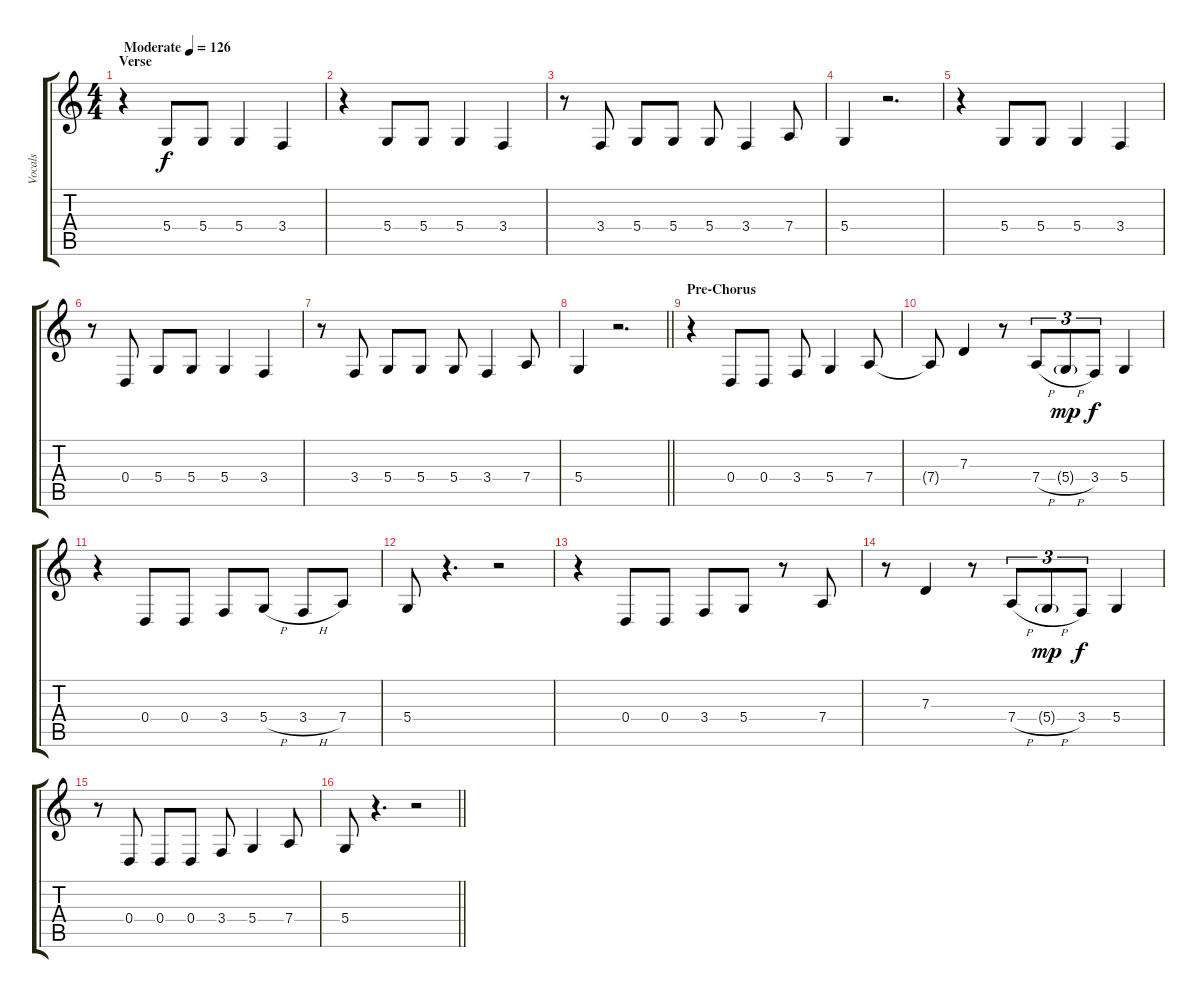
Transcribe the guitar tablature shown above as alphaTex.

\track ("Vocals" "Vocals") {instrument lead6voice}
\staff {score tabs}
\tuning (E4 B3 G3 D3 A2 E2) {hide}
\ts (4 4)
\section ("" "Verse")
\tempo (126 "Moderate")
\clef g2
\ks c
r.4{dy f instrument lead6voice} 5.4.8 5.4.8 5.4.4 3.4.4 |
r.4 5.4.8 5.4.8 5.4.4 3.4.4 |
r.8 3.4.8 5.4.8 5.4.8 5.4.8 3.4.4 7.4.8 |
5.4.4 r.2{d} |
r.4 5.4.8 5.4.8 5.4.4 3.4.4 |
r.8 0.4.8 5.4.8 5.4.8 5.4.4 3.4.4 |
r.8 3.4.8 5.4.8 5.4.8 5.4.8 3.4.4 7.4.8 |
\barLineRight lightlight
5.4.4 r.2{d} |
\section ("" "Pre-Chorus")
r.4 0.4.8 0.4.8 3.4.8 5.4.4 7.4.8 |
7.4{t}.8 7.3.4 r.8 7.4{h}.8{tu (3 2)} 5.4{h g}.8{tu (3 2) dy mp} 3.4.8{tu (3 2) dy f} 5.4.4 |
r.4 0.4.8 0.4.8 3.4.8 5.4{h}.8 3.4{h}.8 7.4.8 |
5.4.8 r.4{d} r.2 |
r.4 0.4.8 0.4.8 3.4.8 5.4.8 r.8 7.4.8 |
r.8 7.3.4 r.8 7.4{h}.8{tu (3 2)} 5.4{h g}.8{tu (3 2) dy mp} 3.4.8{tu (3 2) dy f} 5.4.4 |
r.8 0.4.8 0.4.8 0.4.8 3.4.8 5.4.4 7.4.8 |
\barLineRight lightlight
5.4.8 r.4{d} r.2
